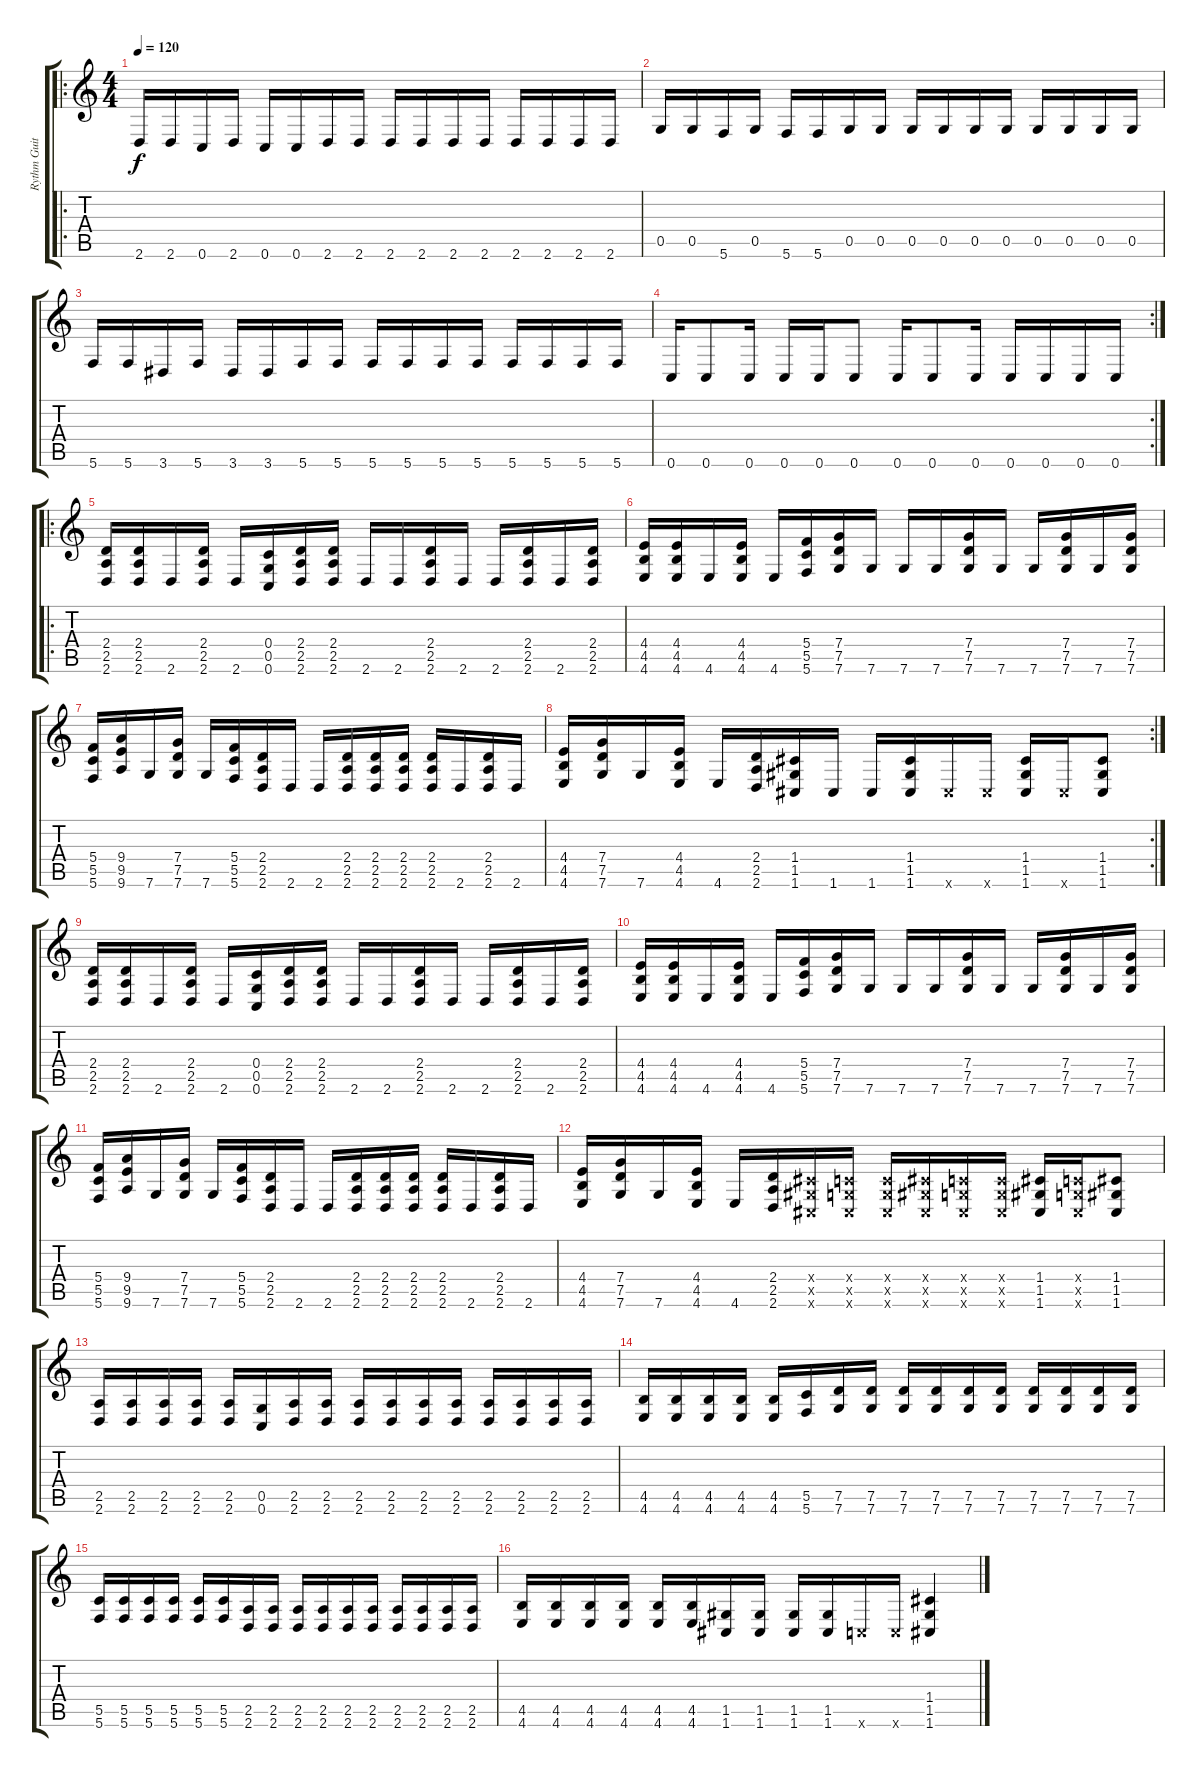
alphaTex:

\track ("Rythm Guitar Dropped C" "Rythm Guit") {instrument distortionguitar}
\staff {score tabs}
\tuning (D4 A3 F3 C3 G2 C2) {hide}
\ro
\ts (4 4)
\tempo 120
\clef g2
\ks c
2.6.16{dy f} 2.6.16 0.6.16 2.6.16 0.6.16 0.6.16 2.6.16 2.6.16 2.6.16 2.6.16 2.6.16 2.6.16 2.6.16 2.6.16 2.6.16 2.6.16 |
0.5.16 0.5.16 5.6.16 0.5.16 5.6.16 5.6.16 0.5.16 0.5.16 0.5.16 0.5.16 0.5.16 0.5.16 0.5.16 0.5.16 0.5.16 0.5.16 |
5.6.16 5.6.16 3.6.16 5.6.16 3.6.16 3.6.16 5.6.16 5.6.16 5.6.16 5.6.16 5.6.16 5.6.16 5.6.16 5.6.16 5.6.16 5.6.16 |
\rc 2
0.6.16 0.6.8 0.6.16 0.6.16 0.6.16 0.6.8 0.6.16 0.6.8 0.6.16 0.6.16 0.6.16 0.6.16 0.6.16 |
\ro
(2.4 2.5 2.6).16 (2.4 2.5 2.6).16 2.6.16 (2.4 2.5 2.6).16 2.6.16 (0.4 0.5 0.6).16 (2.4 2.5 2.6).16 (2.4 2.5 2.6).16 2.6.16 2.6.16 (2.4 2.5 2.6).16 2.6.16 2.6.16 (2.4 2.5 2.6).16 2.6.16 (2.4 2.5 2.6).16 |
(4.4 4.5 4.6).16 (4.4 4.5 4.6).16 4.6.16 (4.4 4.5 4.6).16 4.6.16 (5.4 5.5 5.6).16 (7.4 7.5 7.6).16 7.6.16 7.6.16 7.6.16 (7.4 7.5 7.6).16 7.6.16 7.6.16 (7.4 7.5 7.6).16 7.6.16 (7.4 7.5 7.6).16 |
(5.4 5.5 5.6).16 (9.4 9.5 9.6).16 7.6.16 (7.4 7.5 7.6).16 7.6.16 (5.4 5.5 5.6).16 (2.4 2.5 2.6).16 2.6.16 2.6.16 (2.4 2.5 2.6).16 (2.4 2.5 2.6).16 (2.4 2.5 2.6).16 (2.4 2.5 2.6).16 2.6.16 (2.4 2.5 2.6).16 2.6.16 |
\rc 2
(4.4 4.5 4.6).16 (7.4 7.5 7.6).16 7.6.16 (4.4 4.5 4.6).16 4.6.16 (2.4 2.5 2.6).16 (1.4 1.5 1.6).16 1.6.16 1.6.16 (1.4 1.5 1.6).16 1.6{x}.16 1.6{x}.16 (1.4 1.5 1.6).16 1.6{x}.16 (1.4 1.5 1.6).8 |
(2.4 2.5 2.6).16 (2.4 2.5 2.6).16 2.6.16 (2.4 2.5 2.6).16 2.6.16 (0.4 0.5 0.6).16 (2.4 2.5 2.6).16 (2.4 2.5 2.6).16 2.6.16 2.6.16 (2.4 2.5 2.6).16 2.6.16 2.6.16 (2.4 2.5 2.6).16 2.6.16 (2.4 2.5 2.6).16 |
(4.4 4.5 4.6).16 (4.4 4.5 4.6).16 4.6.16 (4.4 4.5 4.6).16 4.6.16 (5.4 5.5 5.6).16 (7.4 7.5 7.6).16 7.6.16 7.6.16 7.6.16 (7.4 7.5 7.6).16 7.6.16 7.6.16 (7.4 7.5 7.6).16 7.6.16 (7.4 7.5 7.6).16 |
(5.4 5.5 5.6).16 (9.4 9.5 9.6).16 7.6.16 (7.4 7.5 7.6).16 7.6.16 (5.4 5.5 5.6).16 (2.4 2.5 2.6).16 2.6.16 2.6.16 (2.4 2.5 2.6).16 (2.4 2.5 2.6).16 (2.4 2.5 2.6).16 (2.4 2.5 2.6).16 2.6.16 (2.4 2.5 2.6).16 2.6.16 |
(4.4 4.5 4.6).16 (7.4 7.5 7.6).16 7.6.16 (4.4 4.5 4.6).16 4.6.16 (2.4 2.5 2.6).16 (1.4{x} 1.5{x} 1.6{x}).16 (0.4{x} 0.5{x} 1.6{x}).16 (0.4{x} 0.5{x} 1.6{x}).16 (1.4{x} 1.5{x} 1.6{x}).16 (0.4{x} 0.5{x} 1.6{x}).16 (0.4{x} 0.5{x} 1.6{x}).16 (1.4 1.5 1.6).16 (0.4{x} 0.5{x} 1.6{x}).16 (1.4 1.5 1.6).8 |
(2.5 2.6).16 (2.5 2.6).16 (2.5 2.6).16 (2.5 2.6).16 (2.5 2.6).16 (0.5 0.6).16 (2.5 2.6).16 (2.5 2.6).16 (2.5 2.6).16 (2.5 2.6).16 (2.5 2.6).16 (2.5 2.6).16 (2.5 2.6).16 (2.5 2.6).16 (2.5 2.6).16 (2.5 2.6).16 |
(4.5 4.6).16 (4.5 4.6).16 (4.5 4.6).16 (4.5 4.6).16 (4.5 4.6).16 (5.5 5.6).16 (7.5 7.6).16 (7.5 7.6).16 (7.5 7.6).16 (7.5 7.6).16 (7.5 7.6).16 (7.5 7.6).16 (7.5 7.6).16 (7.5 7.6).16 (7.5 7.6).16 (7.5 7.6).16 |
(5.5 5.6).16 (5.5 5.6).16 (5.5 5.6).16 (5.5 5.6).16 (5.5 5.6).16 (5.5 5.6).16 (2.5 2.6).16 (2.5 2.6).16 (2.5 2.6).16 (2.5 2.6).16 (2.5 2.6).16 (2.5 2.6).16 (2.5 2.6).16 (2.5 2.6).16 (2.5 2.6).16 (2.5 2.6).16 |
(4.5 4.6).16 (4.5 4.6).16 (4.5 4.6).16 (4.5 4.6).16 (4.5 4.6).16 (4.5 4.6).16 (1.5 1.6).16 (1.5 1.6).16 (1.5 1.6).16 (1.5 1.6).16 0.6{x}.16 0.6{x}.16 (1.4 1.5 1.6).4
